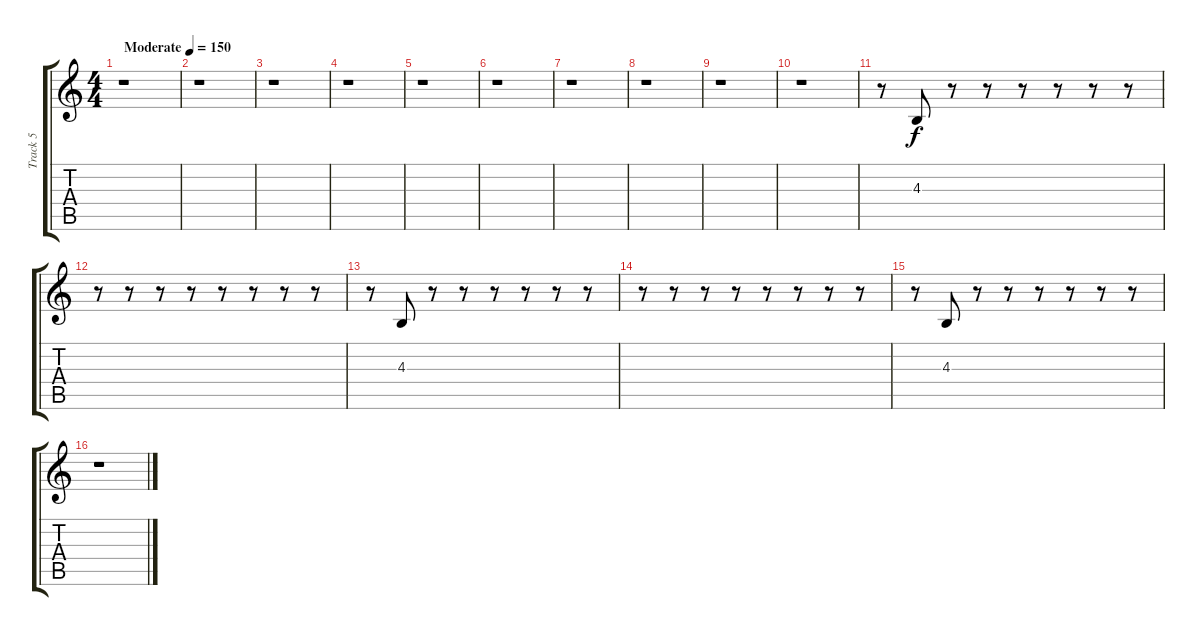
\track ("Track 5" "Track 5") {instrument musicbox}
\staff {score tabs}
\tuning (E4 B3 G3 D3 A2 E2) {hide}
\ts (4 4)
\tempo (150 "Moderate")
\clef g2
\ks c
r.1{dy f instrument musicbox} |
r.1 |
r.1 |
r.1 |
r.1 |
r.1 |
r.1 |
r.1 |
r.1 |
r.1 |
r.8 4.3.8 r.8 r.8 r.8 r.8 r.8 r.8 |
r.8 r.8 r.8 r.8 r.8 r.8 r.8 r.8 |
r.8 4.3.8 r.8 r.8 r.8 r.8 r.8 r.8 |
r.8 r.8 r.8 r.8 r.8 r.8 r.8 r.8 |
r.8 4.3.8 r.8 r.8 r.8 r.8 r.8 r.8 |
r.1
